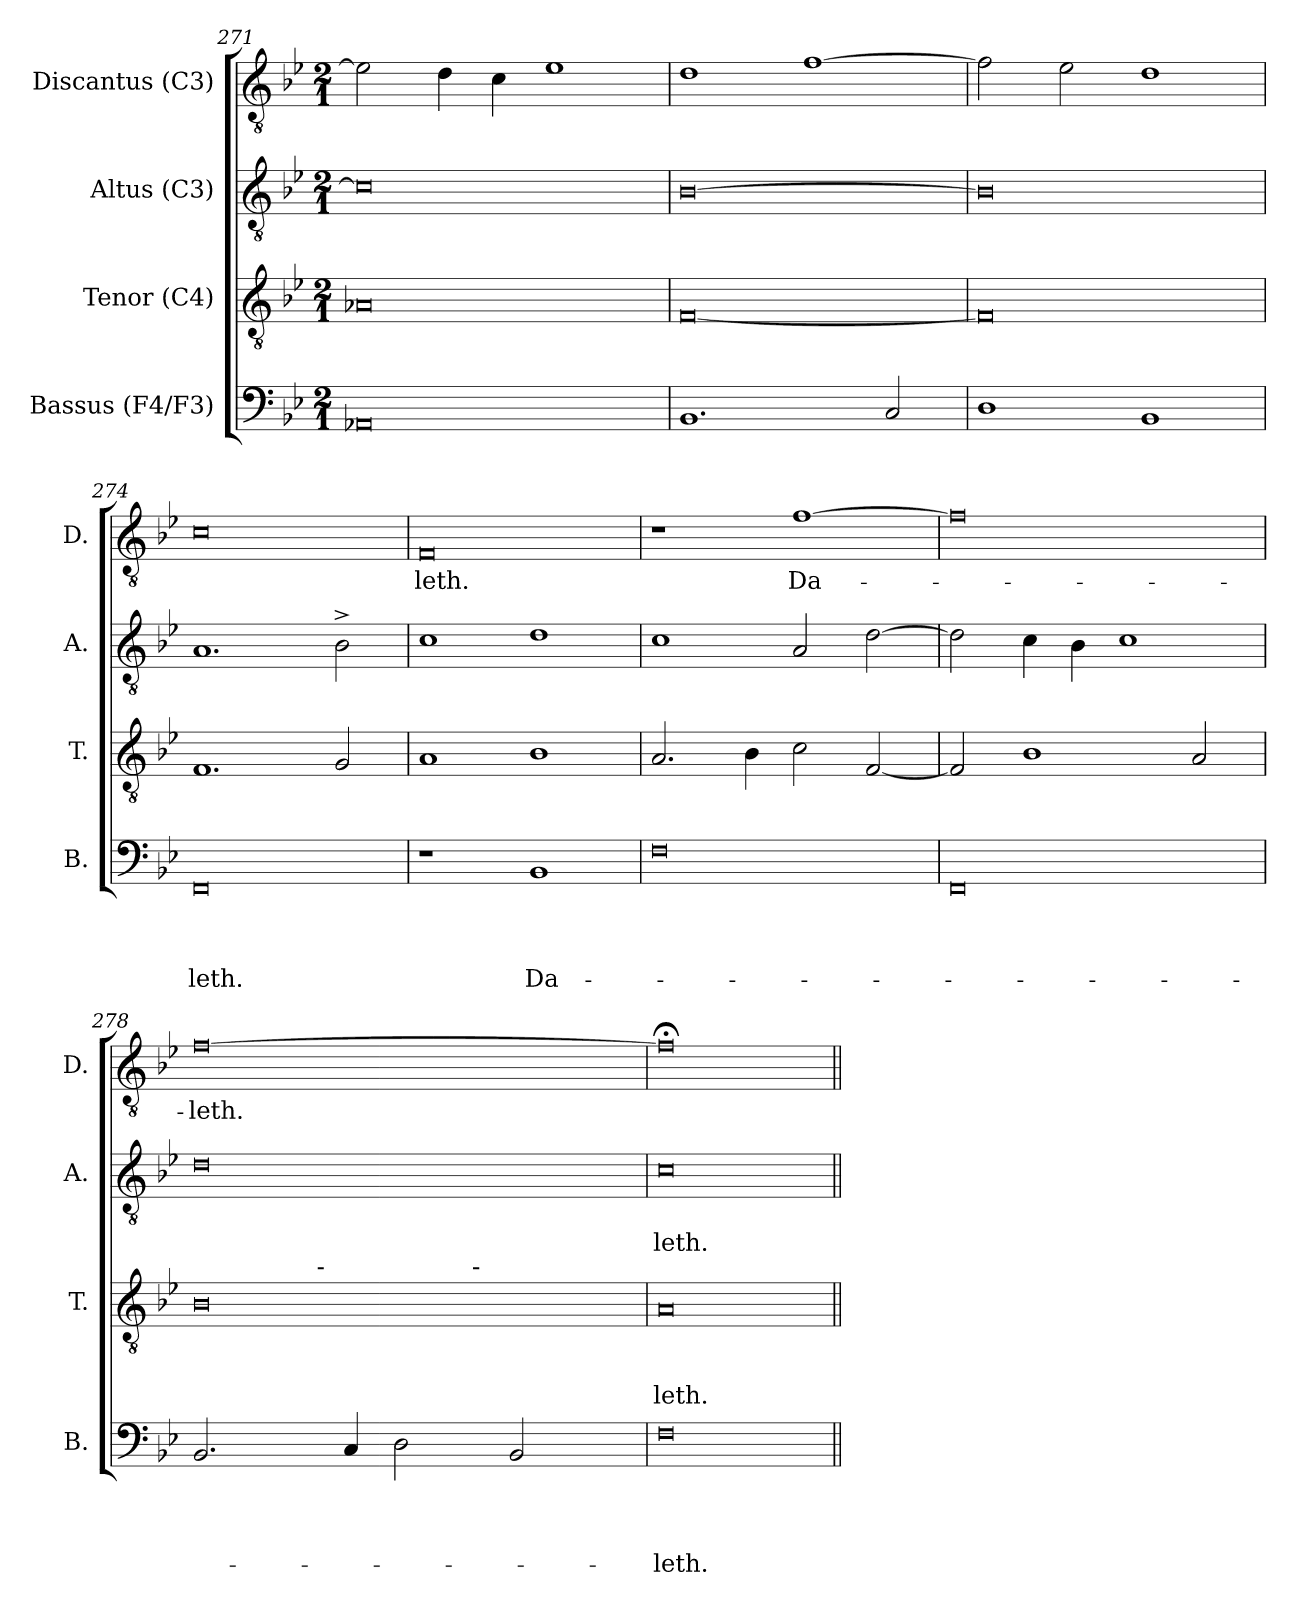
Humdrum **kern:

**kern	**text	**text	**text	**text	**kern	**text	**text	**text	**kern	**text	**text	**kern	**text
*part4	*part4	*part4	*part4	*part4	*part3	*part3	*part3	*part3	*part2	*part2	*part2	*part1	*part1
*staff4	*staff4	*staff4	*staff4	*staff4	*staff3	*staff3	*staff3	*staff3	*staff2	*staff2	*staff2	*staff1	*staff1
*I"Bassus (F4/F3)	*	*	*	*	*I"Tenor (C4)	*	*	*	*I"Altus (C3)	*	*	*I"Discantus (C3)	*
*I'B.	*	*	*	*	*I'T.	*	*	*	*I'A.	*	*	*I'D.	*
*clefF4	*	*	*	*	*clefGv2	*	*	*	*clefGv2	*	*	*clefGv2	*
*k[b-e-]	*	*	*	*	*k[b-e-]	*	*	*	*k[b-e-]	*	*	*k[b-e-]	*
*B-:	*	*	*	*	*B-:	*	*	*	*B-:	*	*	*B-:	*
*M2/1	*	*	*	*	*M2/1	*	*	*	*M2/1	*	*	*M2/1	*
=271	=271	=271	=271	=271	=271	=271	=271	=271	=271	=271	=271	=271	=271
0AA-X	.	.	.	.	0A-X	.	.	.	0c]	.	.	2e-\]	.
.	.	.	.	.	.	.	.	.	.	.	.	4d\	.
.	.	.	.	.	.	.	.	.	.	.	.	4c\	.
.	.	.	.	.	.	.	.	.	.	.	.	1e-	.
=272	=272	=272	=272	=272	=272	=272	=272	=272	=272	=272	=272	=272	=272
1.BB-	.	.	.	.	[<0F	.	.	.	[<0B-	.	.	1d	.
.	.	.	.	.	.	.	.	.	.	.	.	[<1f	.
2C/	.	.	.	.	.	.	.	.	.	.	.	.	.
!!LO:LB:g=z
=273	=273	=273	=273	=273	=273	=273	=273	=273	=273	=273	=273	=273	=273
1D	.	.	.	.	0F]	.	.	.	0B-]	.	.	2f\]	.
.	.	.	.	.	.	.	.	.	.	.	.	2e-\	.
1BB-	.	.	.	.	.	.	.	.	.	.	.	1d	.
=274	=274	=274	=274	=274	=274	=274	=274	=274	=274	=274	=274	=274	=274
!	!	!	!	!LO:LY:b	!	!	!	!	!	!	!	!	!
0FF	.	.	.	-leth.	1.F	.	.	.	1.A	.	.	0c	.
.	.	.	.	.	2G/	.	.	.	2B-^>\	.	.	.	.
=275	=275	=275	=275	=275	=275	=275	=275	=275	=275	=275	=275	=275	=275
!	!	!	!	!	!	!	!	!	!	!	!	!	!LO:LY:b
1r	.	.	.	.	1A	.	.	.	1c	.	.	0F	-leth.
!	!	!	!	!LO:LY:b	!	!	!	!	!	!	!	!	!
1BB-	.	.	.	Da-	1B-	.	.	.	1d	.	.	.	.
=276	=276	=276	=276	=276	=276	=276	=276	=276	=276	=276	=276	=276	=276
0F	.	.	.	.	2.A/	.	.	.	1c	.	.	1r	.
.	.	.	.	.	4B-\	.	.	.	.	.	.	.	.
!	!	!	!	!	!	!	!	!	!	!	!	!	!LO:LY:b
.	.	.	.	.	2c\	.	.	.	2A/	.	.	[>1f	Da-
.	.	.	.	.	[<2F/	.	.	.	[>2d\	.	.	.	.
=277	=277	=277	=277	=277	=277	=277	=277	=277	=277	=277	=277	=277	=277
0FF	.	.	.	.	2F/]	.	.	.	2d\]	.	.	0f]	.
.	.	.	.	.	1B-	.	.	.	4c\	.	.	.	.
.	.	.	.	.	.	.	.	.	4B-\	.	.	.	.
.	.	.	.	.	.	.	.	.	1c	.	.	.	.
.	.	.	.	.	2A/	.	.	.	.	.	.	.	.
!!LO:LB:g=z
=278	=278	=278	=278	=278	=278	=278	=278	=278	=278	=278	=278	=278	=278
!	!	!	!	!	!	!	!	!	!	!	!	!	!LO:LY:b
*	*	*	*	*	*^	*	*	*	*	*	*	*	*
*	*	*	*	*	*	*^	*	*	*	*	*	*	*	*
2.BB-/	.	.	.	.	0B-	2ryy	1ryy	.	.	.	0d	.	.	[>0f	-leth.
.	.	.	.	.	.	8ryy	.	.	.	.	.	.	.	.	.
.	.	.	.	.	.	32ryy	.	.	.	.	.	.	.	.	.
!	!	!	!	!	!	!LO:TX:a:t=-	!	!	!	!	!	!	!	!	!
.	.	.	.	.	.	1ryy	.	.	.	.	.	.	.	.	.
4C/	.	.	.	.	.	.	.	.	.	.	.	.	.	.	.
2D\	.	.	.	.	.	.	4ryy	.	.	.	.	.	.	.	.
.	.	.	.	.	.	.	16.ryy	.	.	.	.	.	.	.	.
!	!	!	!	!	!	!	!LO:TX:a:t=-	!	!	!	!	!	!	!	!
.	.	.	.	.	.	.	2ryy	.	.	.	.	.	.	.	.
2BB-/	.	.	.	.	.	.	.	.	.	.	.	.	.	.	.
.	.	.	.	.	.	4ryy	.	.	.	.	.	.	.	.	.
.	.	.	.	.	.	.	8ryy	.	.	.	.	.	.	.	.
.	.	.	.	.	.	16.ryy	.	.	.	.	.	.	.	.	.
.	.	.	.	.	.	.	32ryy	.	.	.	.	.	.	.	.
=279	=279	=279	=279	=279	=279	=279	=279	=279	=279	=279	=279	=279	=279	=279	=279
!	!	!	!	!LO:LY:b	!	!	!	!	!	!LO:LY:b	!	!	!LO:LY:b	!	!
*	*	*	*	*	*v	*v	*v	*	*	*	*	*	*	*	*
0F	.	.	.	-leth.	0A	.	.	-leth.	0c	.	-leth.	0f;<]	.
=||	=||	=||	=||	=||	=||	=||	=||	=||	=||	=||	=||	=||	=||
*-	*-	*-	*-	*-	*-	*-	*-	*-	*-	*-	*-	*-	*-
